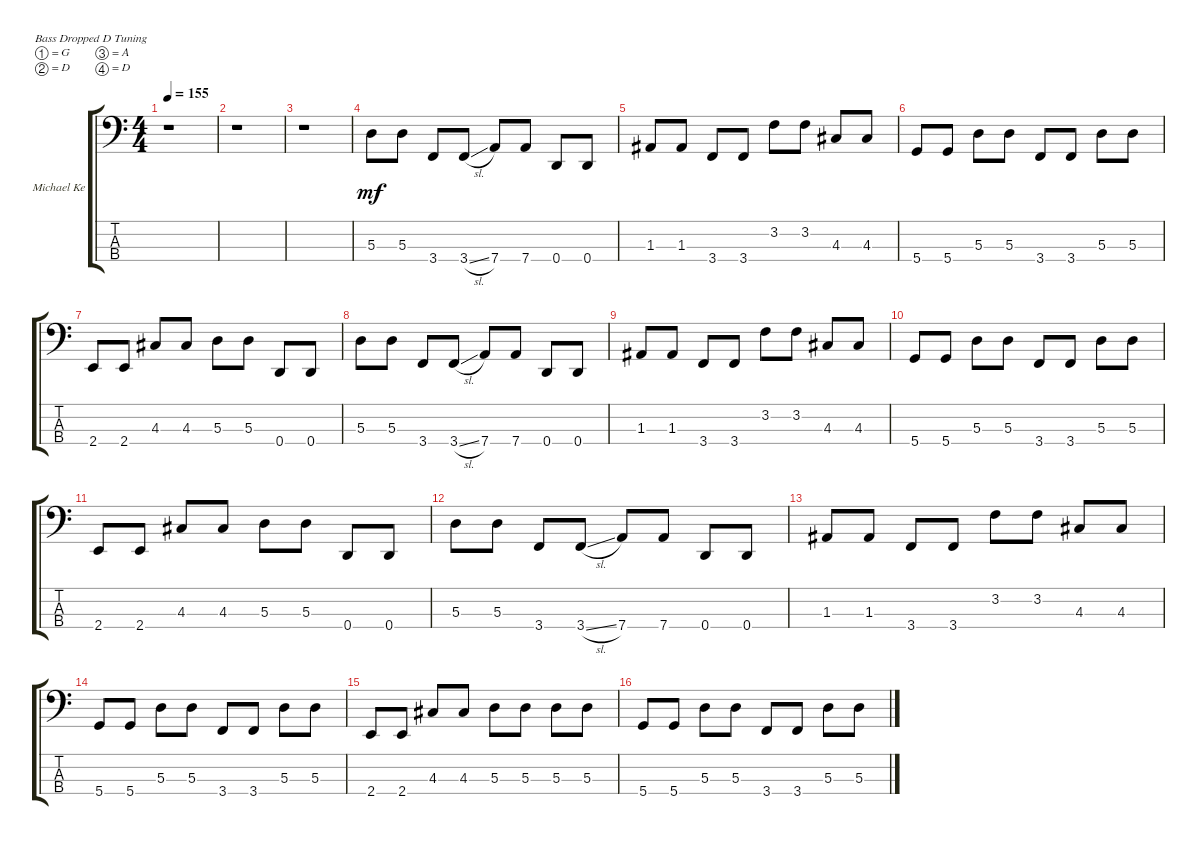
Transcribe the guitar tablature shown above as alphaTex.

\defaultSystemsLayout 4
\bracketExtendMode groupsimilarinstruments
\firstSystemTrackNameOrientation horizontal
\otherSystemsTrackNameOrientation horizontal
\track ("Michael Kerr (Bass)" "Michael Ke") {instrument electricbassfinger}
\staff {score tabs}
\tuning (G2 D2 A1 D1)
\ts (4 4)
\tempo 155
\clef f4
\ks c
r.1{dy mf} |
r.1 |
r.1 |
5.3.8 5.3.8 3.4.8 3.4{sl}.8 7.4.8 7.4.8 0.4.8 0.4.8 |
1.3.8 1.3.8 3.4.8 3.4.8 3.2.8 3.2.8 4.3.8 4.3.8 |
5.4.8 5.4.8 5.3.8 5.3.8 3.4.8 3.4.8 5.3.8 5.3.8 |
2.4.8 2.4.8 4.3.8 4.3.8 5.3.8 5.3.8 0.4.8 0.4.8 |
5.3.8 5.3.8 3.4.8 3.4{sl}.8 7.4.8 7.4.8 0.4.8 0.4.8 |
1.3.8 1.3.8 3.4.8 3.4.8 3.2.8 3.2.8 4.3.8 4.3.8 |
5.4.8 5.4.8 5.3.8 5.3.8 3.4.8 3.4.8 5.3.8 5.3.8 |
2.4.8 2.4.8 4.3.8 4.3.8 5.3.8 5.3.8 0.4.8 0.4.8 |
5.3.8 5.3.8 3.4.8 3.4{sl}.8 7.4.8 7.4.8 0.4.8 0.4.8 |
1.3.8 1.3.8 3.4.8 3.4.8 3.2.8 3.2.8 4.3.8 4.3.8 |
5.4.8 5.4.8 5.3.8 5.3.8 3.4.8 3.4.8 5.3.8 5.3.8 |
2.4.8 2.4.8 4.3.8 4.3.8 5.3.8 5.3.8 5.3.8 5.3.8 |
5.4.8 5.4.8 5.3.8 5.3.8 3.4.8 3.4.8 5.3.8 5.3.8
